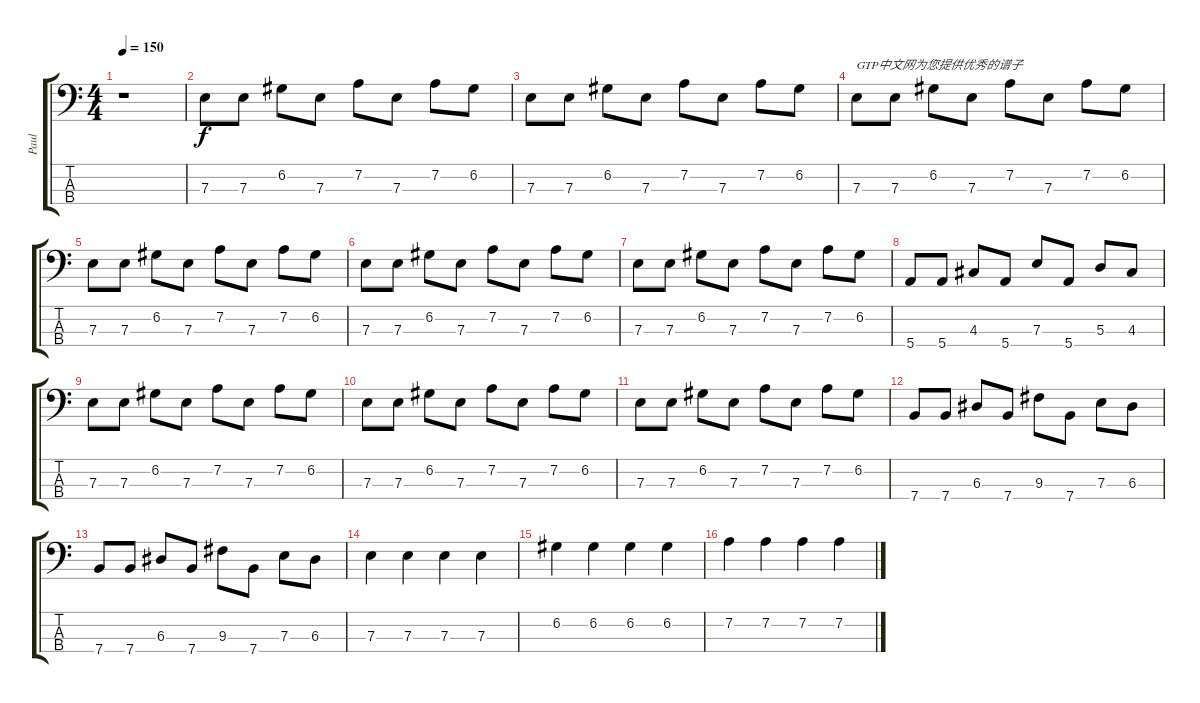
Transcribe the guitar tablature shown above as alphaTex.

\track ("Paul" "Paul") {instrument electricbassfinger}
\staff {score tabs}
\tuning (G2 D2 A1 E1) {hide}
\ts (4 4)
\tempo 150
\clef f4
\ks c
r.1{dy f instrument electricbassfinger} |
7.3.8 7.3.8 6.2.8 7.3.8 7.2.8 7.3.8 7.2.8 6.2.8 |
7.3.8 7.3.8 6.2.8 7.3.8 7.2.8 7.3.8 7.2.8 6.2.8 |
7.3.8{txt "GTP中文网为您提供优秀的谱子"} 7.3.8 6.2.8 7.3.8 7.2.8 7.3.8 7.2.8 6.2.8 |
7.3.8 7.3.8 6.2.8 7.3.8 7.2.8 7.3.8 7.2.8 6.2.8 |
7.3.8 7.3.8 6.2.8 7.3.8 7.2.8 7.3.8 7.2.8 6.2.8 |
7.3.8 7.3.8 6.2.8 7.3.8 7.2.8 7.3.8 7.2.8 6.2.8 |
5.4.8 5.4.8 4.3.8 5.4.8 7.3.8 5.4.8 5.3.8 4.3.8 |
7.3.8 7.3.8 6.2.8 7.3.8 7.2.8 7.3.8 7.2.8 6.2.8 |
7.3.8 7.3.8 6.2.8 7.3.8 7.2.8 7.3.8 7.2.8 6.2.8 |
7.3.8 7.3.8 6.2.8 7.3.8 7.2.8 7.3.8 7.2.8 6.2.8 |
7.4.8 7.4.8 6.3.8 7.4.8 9.3.8 7.4.8 7.3.8 6.3.8 |
7.4.8 7.4.8 6.3.8 7.4.8 9.3.8 7.4.8 7.3.8 6.3.8 |
7.3.4 7.3.4 7.3.4 7.3.4 |
6.2.4 6.2.4 6.2.4 6.2.4 |
7.2.4 7.2.4 7.2.4 7.2.4
